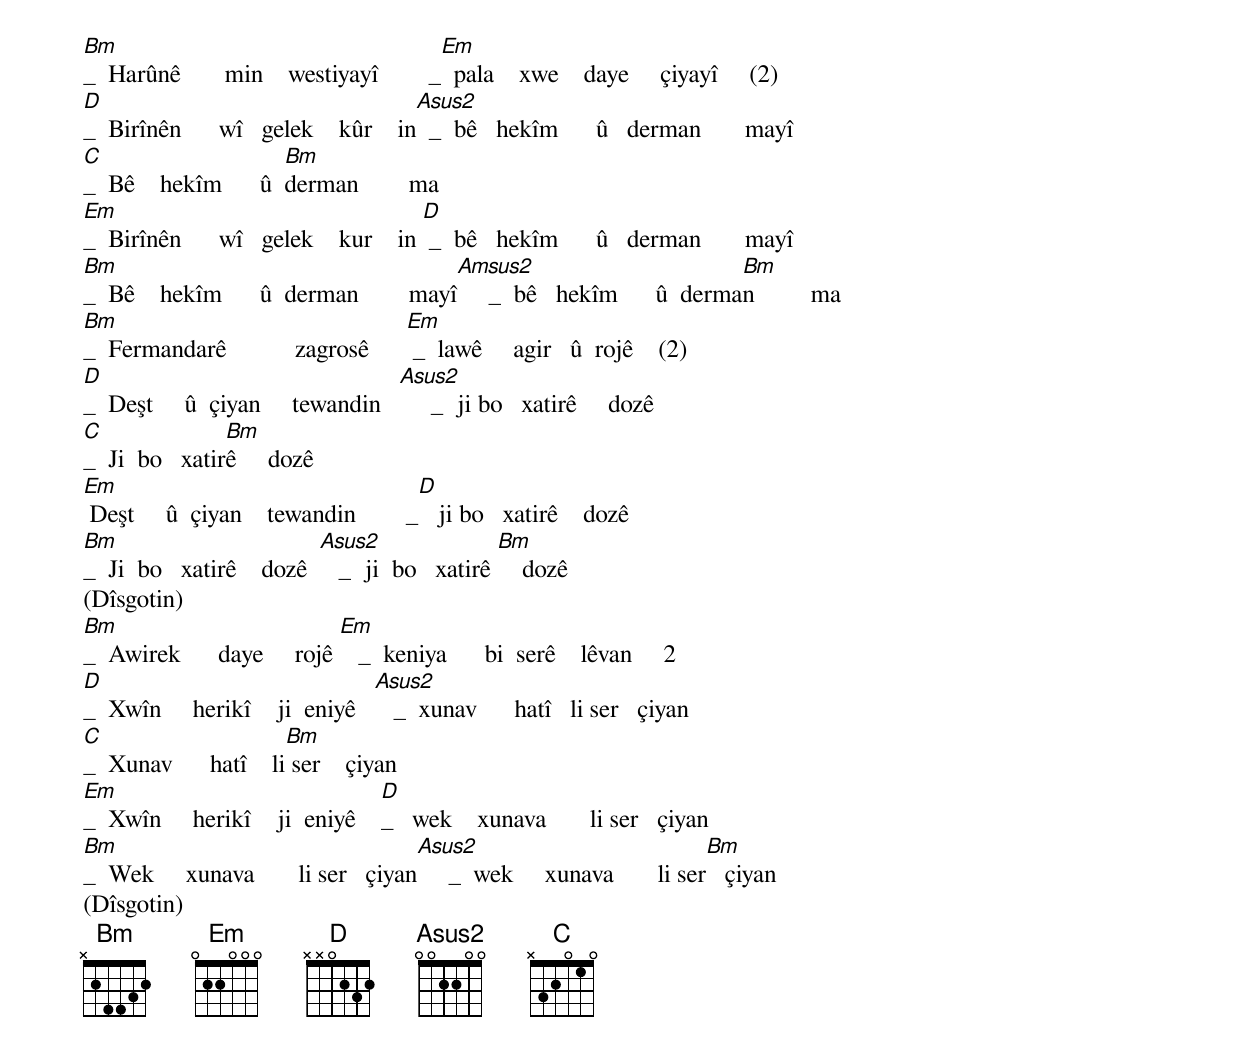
Bm                                       Em
_  Harûnê       min    westiyayî        _  pala    xwe    daye     çiyayî     (2)
D                                      Asus2
_  Birînên      wî   gelek    kûr    in  _  bê   hekîm      û   derman       mayî
C                      Bm
_  Bê    hekîm      û  derman        ma
Em                                      D
_  Birînên      wî   gelek    kur    in  _  bê   hekîm      û   derman       mayî
Bm                                       Amsus2                          Bm
_  Bê    hekîm      û  derman        mayî     _  bê   hekîm      û  derman         ma
Bm                                   Em
_  Fermandarê           zagrosê       _  lawê     agir   û  rojê    (2)
D                                   Asus2
_  Deşt     û  çiyan     tewandin        _  ji bo   xatirê     dozê
C                Bm
_  Ji  bo   xatirê     dozê
Em                                     D
 Deşt     û  çiyan    tewandin        _   ji bo   xatirê    dozê
Bm                          Asus2                 Bm
_  Ji  bo   xatirê    dozê     _  ji  bo   xatirê     dozê
(Dîsgotin)
Bm                           Em
_  Awirek      daye     rojê    _  keniya      bi  serê    lêvan     2
D                                 Asus2
_  Xwîn     herikî    ji  eniyê      _  xunav      hatî   li ser   çiyan
C                       Bm
_  Xunav      hatî    li ser    çiyan
Em                                 D
_  Xwîn     herikî    ji  eniyê    _   wek    xunava       li ser   çiyan
Bm                                    Asus2                              Bm
_  Wek     xunava       li ser   çiyan     _  wek     xunava       li ser   çiyan
(Dîsgotin)
